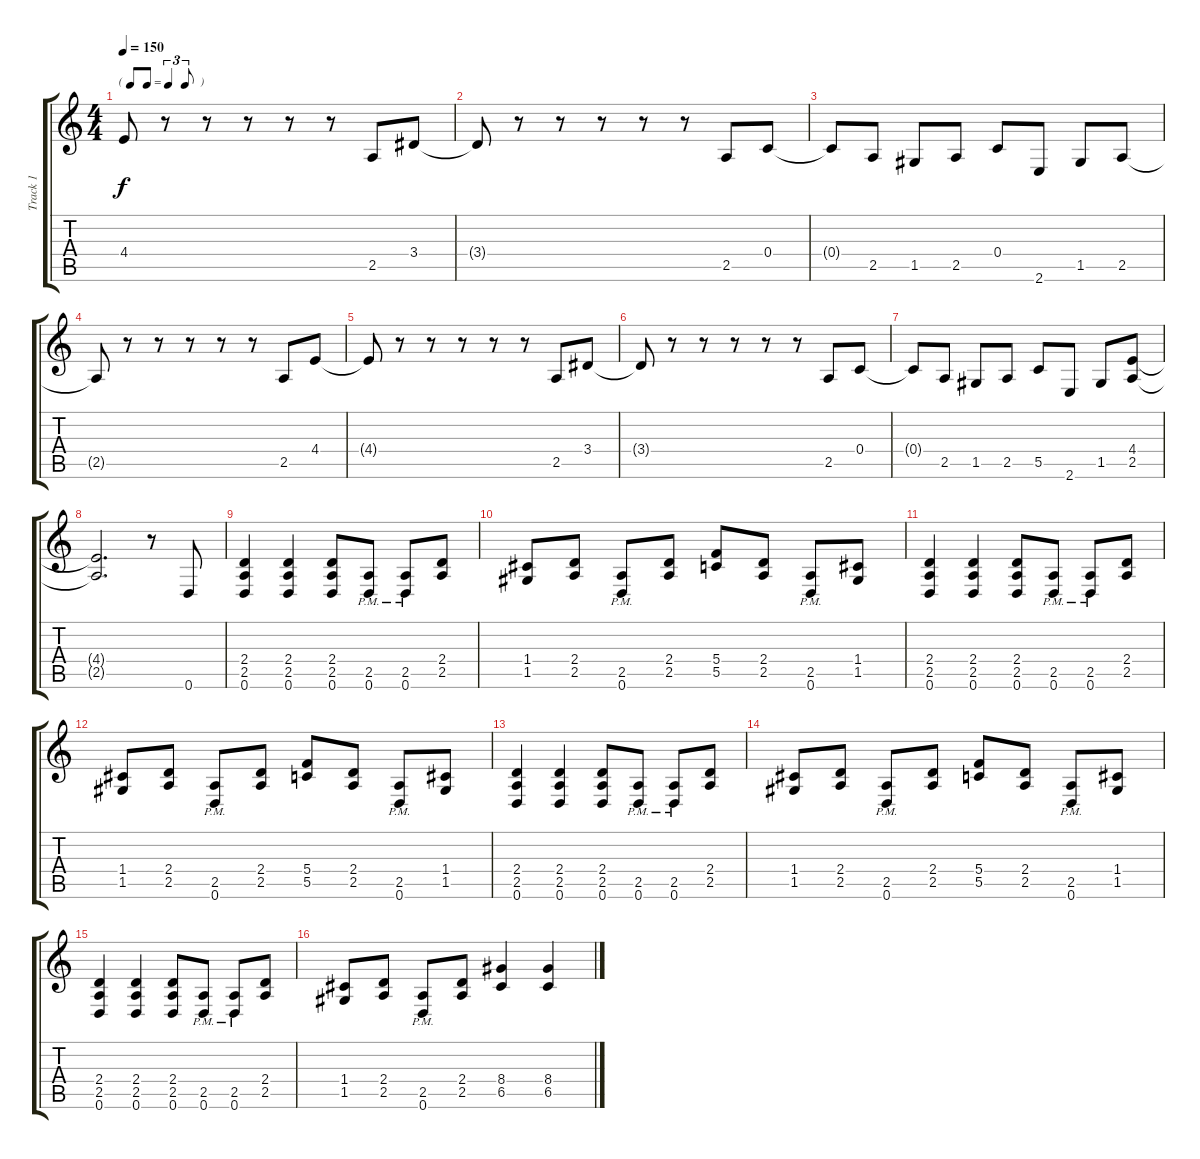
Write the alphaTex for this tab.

\track ("Track 1" "Track 1") {instrument overdrivenguitar}
\staff {score tabs}
\tuning (D4 A3 F3 C3 G2 D2) {hide}
\ts (4 4)
\tf triplet8th
\tempo 150
\clef g2
\ks c
4.4{t}.8{dy f} r.8 r.8 r.8 r.8 r.8 2.5.8 3.4.8 |
3.4{t}.8 r.8 r.8 r.8 r.8 r.8 2.5.8 0.4.8 |
0.4{t}.8 2.5.8 1.5.8 2.5.8 0.4.8 2.6.8 1.5.8 2.5.8 |
2.5{t}.8 r.8 r.8 r.8 r.8 r.8 2.5.8 4.4.8 |
4.4{t}.8 r.8 r.8 r.8 r.8 r.8 2.5.8 3.4.8 |
3.4{t}.8 r.8 r.8 r.8 r.8 r.8 2.5.8 0.4.8 |
0.4{t}.8 2.5.8 1.5.8 2.5.8 5.5.8 2.6.8 1.5.8 (4.4 2.5).8 |
(4.4{t} 2.5{t}).2{d} r.8 0.6.8 |
(2.4 2.5 0.6).4 (2.4 2.5 0.6).4 (2.4 2.5 0.6).8 (2.5{pm} 0.6{pm}).8 (2.5{pm} 0.6{pm}).8 (2.4 2.5).8 |
(1.4 1.5).8 (2.4 2.5).8 (2.5{pm} 0.6{pm}).8 (2.4 2.5).8 (5.4 5.5).8 (2.4 2.5).8 (2.5{pm} 0.6{pm}).8 (1.4 1.5).8 |
(2.4 2.5 0.6).4 (2.4 2.5 0.6).4 (2.4 2.5 0.6).8 (2.5{pm} 0.6{pm}).8 (2.5{pm} 0.6{pm}).8 (2.4 2.5).8 |
(1.4 1.5).8 (2.4 2.5).8 (2.5{pm} 0.6{pm}).8 (2.4 2.5).8 (5.4 5.5).8 (2.4 2.5).8 (2.5{pm} 0.6{pm}).8 (1.4 1.5).8 |
(2.4 2.5 0.6).4 (2.4 2.5 0.6).4 (2.4 2.5 0.6).8 (2.5{pm} 0.6{pm}).8 (2.5{pm} 0.6{pm}).8 (2.4 2.5).8 |
(1.4 1.5).8 (2.4 2.5).8 (2.5{pm} 0.6{pm}).8 (2.4 2.5).8 (5.4 5.5).8 (2.4 2.5).8 (2.5{pm} 0.6{pm}).8 (1.4 1.5).8 |
(2.4 2.5 0.6).4 (2.4 2.5 0.6).4 (2.4 2.5 0.6).8 (2.5{pm} 0.6{pm}).8 (2.5{pm} 0.6{pm}).8 (2.4 2.5).8 |
(1.4 1.5).8 (2.4 2.5).8 (2.5{pm} 0.6{pm}).8 (2.4 2.5).8 (8.4 6.5).4 (8.4 6.5).4
